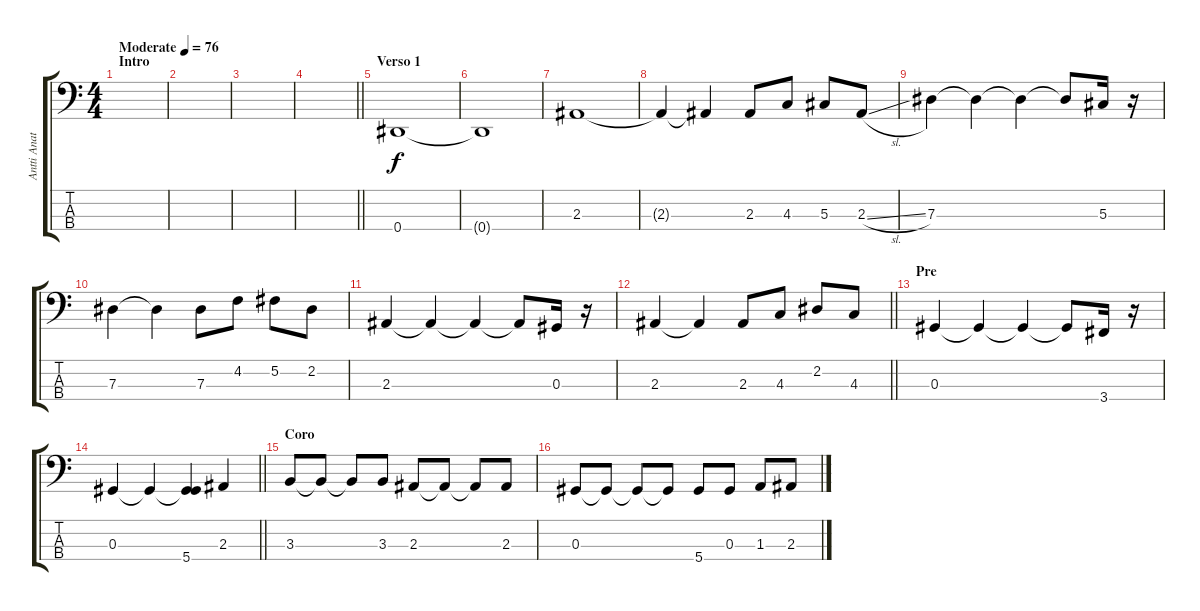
\track ("Antti Anatomy" "Antti Anat") {instrument electricbassfinger}
\staff {score tabs}
\tuning (Gb2 Db2 Ab1 Eb1) {hide}
\ts (4 4)
\section ("" "Intro")
\tempo (76 "Moderate")
\clef f4
\ks c
|
|
|
\barLineRight lightlight
|
\section ("" "Verso 1")
0.4.1 |
0.4{t}.1 |
2.3.1 |
2.3{t}.4 2.3{t}.4 2.3.8 4.3.8 5.3.8 2.3{sl}.8 |
7.3.4 7.3{t}.4 7.3{t}.4 7.3{t}.8 5.3.16 r.16 |
7.3.4 7.3{t}.4 7.3.8 4.2.8 5.2.8 2.2.8 |
2.3.4 2.3{t}.4 2.3{t}.4 2.3{t}.8 0.3.16 r.16 |
\barLineRight lightlight
2.3.4 2.3{t}.4 2.3.8 4.3.8 2.2.8 4.3.8 |
\section ("" "Pre")
0.3.4 0.3{t}.4 0.3{t}.4 0.3{t}.8 3.4.16 r.16 |
\barLineRight lightlight
0.3.4 0.3{t}.4 (0.3{t} 5.4).4 2.3.4 |
\section ("" "Coro")
3.3.8 3.3{t}.8 3.3{t}.8 3.3.8 2.3.8 2.3{t}.8 2.3{t}.8 2.3.8 |
0.3.8 0.3{t}.8 0.3{t}.8 0.3{t}.8 5.4.8 0.3.8 1.3.8 2.3.8
